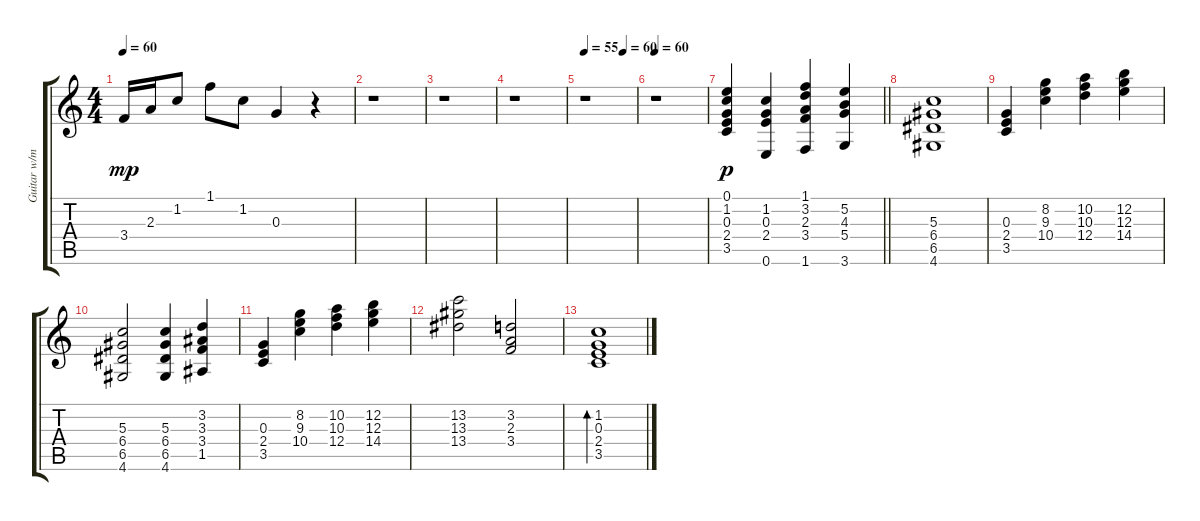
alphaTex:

\track ("Guitar w/mild dist." "Guitar w/m") {instrument electricguitarjazz}
\staff {score tabs}
\tuning (E4 B3 G3 D3 A2 E2) {hide}
\ts (4 4)
\tempo 60
\clef g2
\ks c
3.4.16{dy mp} 2.3.16 1.2.8 1.1.8 1.2.8 0.3.4 r.4 |
r.1 |
r.1 |
r.1 |
\tempo 55
\tempo (60 0.75)
r.1 |
\tempo 60
r.1 |
\barLineRight lightlight
(0.1 1.2 0.3 2.4 3.5).4{dy p} (1.2 0.3 2.4 0.6).4 (1.1 3.2 2.3 3.4 1.6).4 (5.2 4.3 5.4 3.6).4 |
(5.3 6.4 6.5 4.6).1 |
(0.3 2.4 3.5).4 (8.2 9.3 10.4).4 (10.2 10.3 12.4).4 (12.2 12.3 14.4).4 |
(5.3 6.4 6.5 4.6).2 (5.3 6.4 6.5 4.6).4 (3.2 3.3 3.4 1.5).4 |
(0.3 2.4 3.5).4 (8.2 9.3 10.4).4 (10.2 10.3 12.4).4 (12.2 12.3 14.4).4 |
(13.2 13.3 13.4).2 (3.2 2.3 3.4).2 |
(1.2 0.3 2.4 3.5).1{bd 30}
